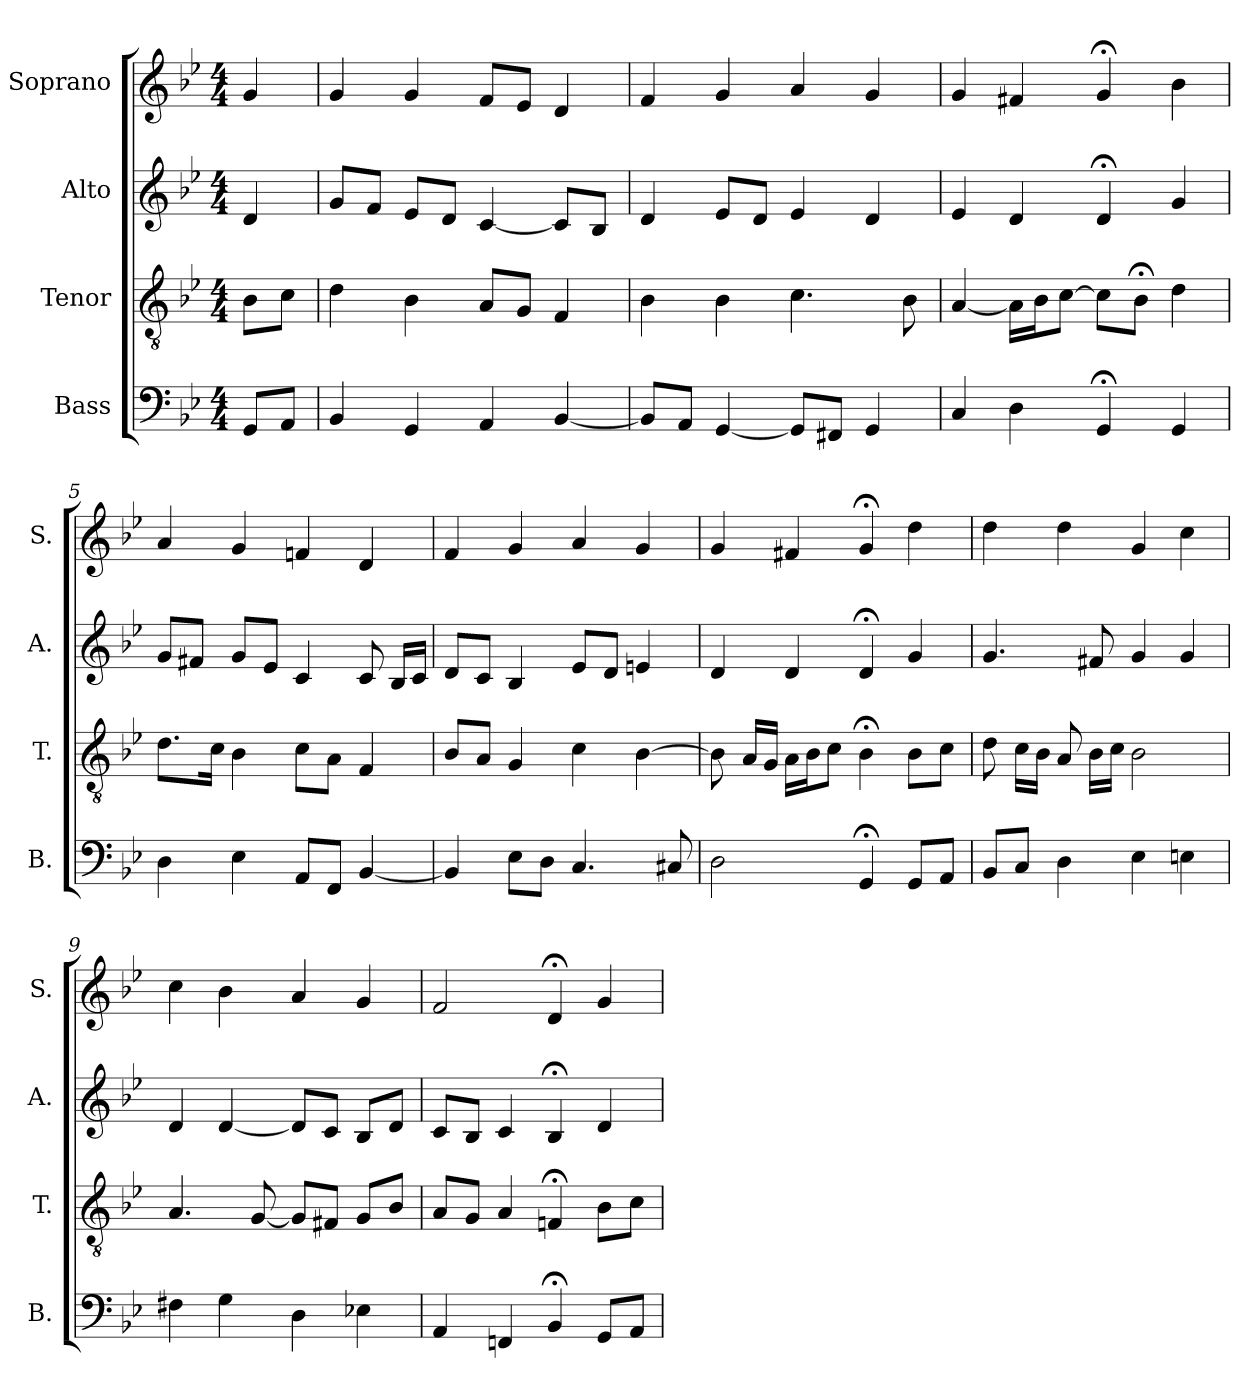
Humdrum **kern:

**kern	**kern	**kern	**kern
*part4	*part3	*part2	*part1
*staff4	*staff3	*staff2	*staff1
*I"Bass	*I"Tenor	*I"Alto	*I"Soprano
*I'B.	*I'T.	*I'A.	*I'S.
*clefF4	*clefGv2	*clefG2	*clefG2
*	*ITrd7c12	*	*
*k[b-e-]	*k[b-e-]	*k[b-e-]	*k[b-e-]
*B-:	*B-:	*B-:	*B-:
*M4/4	*M4/4	*M4/4	*M4/4
=1	=1	=1	=1
8GG/L	8BB-\L	4d/	4g/
8AA/J	8C\J	.	.
=2	=2	=2	=2
4BB-/	4D\	8g/L	4g/
.	.	8f/J	.
4GG/	4BB-\	8e-/L	4g/
.	.	8d/J	.
4AA/	8AA/L	[4c/	8f/L
.	8GG/J	.	8e-/J
[4BB-/	4FF/	8c/L]	4d/
.	.	8B-/J	.
=3	=3	=3	=3
8BB-/L]	4BB-\	4d/	4f/
8AA/J	.	.	.
[4GG/	4BB-\	8e-/L	4g/
.	.	8d/J	.
8GG/L]	4.C\	4e-/	4a/
8FF#X/J	.	.	.
4GG/	.	4d/	4g/
.	8BB-\	.	.
=4	=4	=4	=4
4C/	[4AA/	4e-/	4g/
4D\	16AA\LL]	4d/	4f#X/
.	16BB-\J	.	.
.	[8C\J	.	.
4GG;</	8C\L]	4d;</	4g;</
.	8BB-;<\J	.	.
4GG/	4D\	4g/	4b-\
!!LO:LB:g=z
=5	=5	=5	=5
4D\	8.D\L	8g/L	4a/
.	.	8f#X/J	.
.	16C\Jk	.	.
4E-\	4BB-\	8g/L	4g/
.	.	8e-/J	.
8AA/L	8C\L	4c/	4fn/
8FF/J	8AA\J	.	.
[4BB-/	4FF/	8c/	4d/
.	.	16B-/LL	.
.	.	16c/JJ	.
=6	=6	=6	=6
4BB-/]	8BB-/L	8d/L	4f/
.	8AA/J	8c/J	.
8E-\L	4GG/	4B-/	4g/
8D\J	.	.	.
4.C/	4C\	8e-/L	4a/
.	.	8d/J	.
.	[4BB-\	4en/	4g/
8C#X/	.	.	.
=7	=7	=7	=7
2D\	8BB-\]	4d/	4g/
.	16AA/LL	.	.
.	16GG/JJ	.	.
.	16AA\LL	4d/	4f#X/
.	16BB-\J	.	.
.	8C\J	.	.
4GG;</	4BB-;<\	4d;</	4g;</
8GG/L	8BB-\L	4g/	4dd\
8AA/J	8C\J	.	.
=8	=8	=8	=8
8BB-/L	8D\	4.g/	4dd\
8C/J	16C\LL	.	.
.	16BB-\JJ	.	.
4D\	8AA/	.	4dd\
.	16BB-\LL	8f#X/	.
.	16C\JJ	.	.
4E-\	2BB-\	4g/	4g/
4En\	.	4g/	4cc\
!!LO:PB:g=z
=9	=9	=9	=9
4F#X\	4.AA/	4d/	4cc\
4G\	.	[4d/	4b-\
.	[8GG/	.	.
4D\	8GG/L]	8d/L]	4a/
.	8FF#X/J	8c/J	.
4E-X\	8GG/L	8B-/L	4g/
.	8BB-/J	8d/J	.
=10	=10	=10	=10
4AA/	8AA/L	8c/L	2f/
.	8GG/J	8B-/J	.
4FFn/	4AA/	4c/	.
4BB-;</	4FFn;</	4B-;</	4d;</
8GG/L	8BB-\L	4d/	4g/
8AA/J	8C\J	.	.
=	=	=	=
*-	*-	*-	*-
